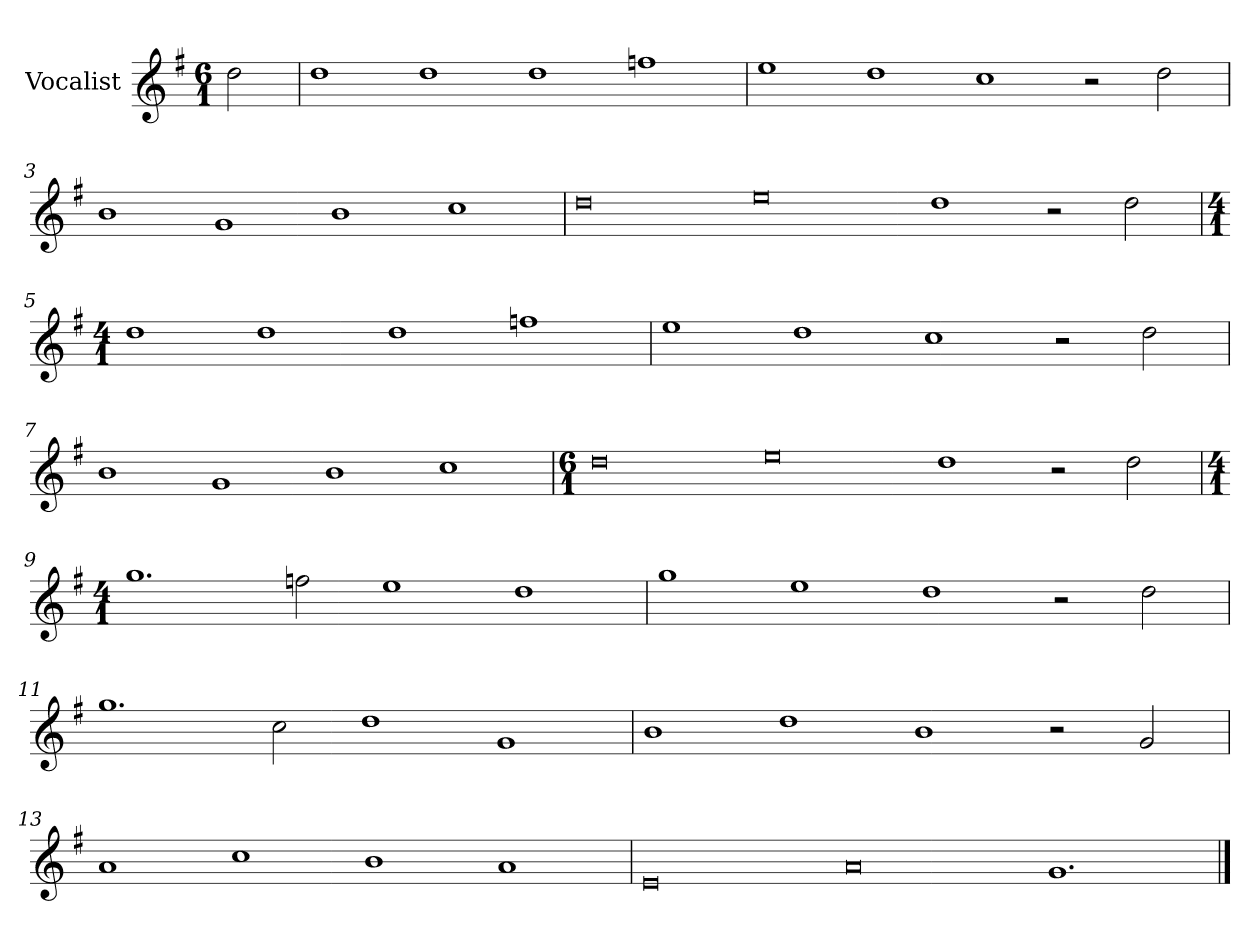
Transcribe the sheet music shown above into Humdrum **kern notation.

**kern
*part1
*staff1
*I"Vocalist
*k[f#]
*G:
*M6/1
=
2dd
=1
1dd
1dd
1dd
1ffn
=2
1ee
1dd
1cc
2r
2dd
=3
1b
1g
1b
1cc
=4
0dd
0ee
1dd
2r
2dd
=5
*M4/1
1dd
1dd
1dd
1ffn
=6
1ee
1dd
1cc
2r
2dd
=7
1b
1g
1b
1cc
=8
*M6/1
0dd
0ee
1dd
2r
2dd
=9
*M4/1
1.gg
2ffn
1ee
1dd
=10
1gg
1ee
1dd
2r
2dd
=11
1.gg
2cc
1dd
1g
=12
1b
1dd
1b
2r
2g
=13
1a
1cc
1b
1a
=14
0e
0a
1.g
==
*-
